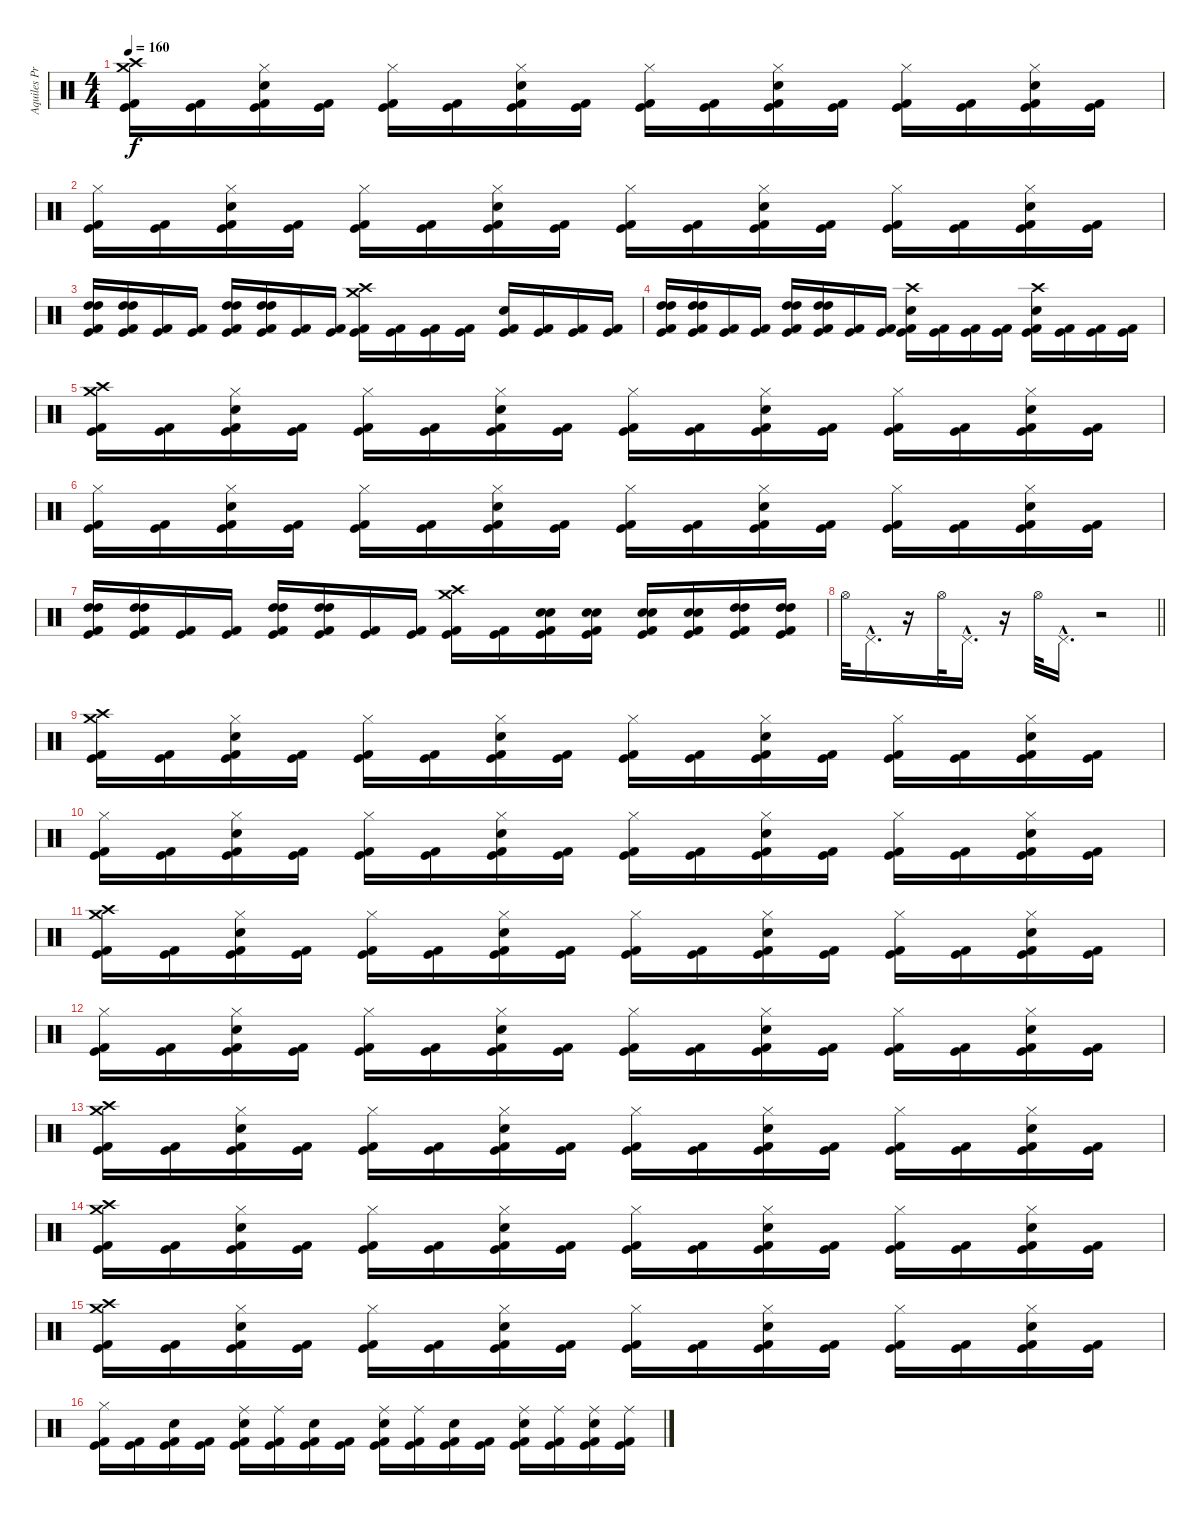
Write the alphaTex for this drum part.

\track ("Aquiles Priester" "Aquiles Pr") {instrument percussion}
\staff {score}
\articulation defaults
\ts (4 4)
\tempo 160
\clef neutral
\ks c
("Crash medium (hit)" "Crash high (hit)" "Kick (hit) 2" "Kick (hit)").16{dy f} ("Kick (hit) 2" "Kick (hit)").16 ("Hi-Hat (closed)" "Electric Snare (hit)" "Kick (hit) 2" "Kick (hit)").16 ("Kick (hit) 2" "Kick (hit)").16 ("Hi-Hat (closed)" "Kick (hit) 2" "Kick (hit)").16 ("Kick (hit) 2" "Kick (hit)").16 ("Hi-Hat (closed)" "Electric Snare (hit)" "Kick (hit) 2" "Kick (hit)").16 ("Kick (hit) 2" "Kick (hit)").16 ("Hi-Hat (closed)" "Kick (hit) 2" "Kick (hit)").16 ("Kick (hit) 2" "Kick (hit)").16 ("Hi-Hat (closed)" "Electric Snare (hit)" "Kick (hit) 2" "Kick (hit)").16 ("Kick (hit) 2" "Kick (hit)").16 ("Hi-Hat (closed)" "Kick (hit) 2" "Kick (hit)").16 ("Kick (hit) 2" "Kick (hit)").16 ("Hi-Hat (closed)" "Electric Snare (hit)" "Kick (hit) 2" "Kick (hit)").16 ("Kick (hit) 2" "Kick (hit)").16 |
("Hi-Hat (closed)" "Kick (hit) 2" "Kick (hit)").16 ("Kick (hit) 2" "Kick (hit)").16 ("Hi-Hat (closed)" "Electric Snare (hit)" "Kick (hit) 2" "Kick (hit)").16 ("Kick (hit) 2" "Kick (hit)").16 ("Hi-Hat (closed)" "Kick (hit) 2" "Kick (hit)").16 ("Kick (hit) 2" "Kick (hit)").16 ("Hi-Hat (closed)" "Electric Snare (hit)" "Kick (hit) 2" "Kick (hit)").16 ("Kick (hit) 2" "Kick (hit)").16 ("Hi-Hat (closed)" "Kick (hit) 2" "Kick (hit)").16 ("Kick (hit) 2" "Kick (hit)").16 ("Hi-Hat (closed)" "Electric Snare (hit)" "Kick (hit) 2" "Kick (hit)").16 ("Kick (hit) 2" "Kick (hit)").16 ("Hi-Hat (closed)" "Kick (hit) 2" "Kick (hit)").16 ("Kick (hit) 2" "Kick (hit)").16 ("Hi-Hat (closed)" "Electric Snare (hit)" "Kick (hit) 2" "Kick (hit)").16 ("Kick (hit) 2" "Kick (hit)").16 |
("High Tom (hit)" "High Tom (hit)" "Kick (hit) 2" "Kick (hit)").16 ("High Tom (hit)" "High Tom (hit)" "Kick (hit) 2" "Kick (hit)").16 ("Kick (hit) 2" "Kick (hit)").16 ("Kick (hit) 2" "Kick (hit)").16 ("High Tom (hit)" "High Tom (hit)" "Kick (hit) 2" "Kick (hit)").16 ("High Tom (hit)" "High Tom (hit)" "Kick (hit) 2" "Kick (hit)").16 ("Kick (hit) 2" "Kick (hit)").16 ("Kick (hit) 2" "Kick (hit)").16 ("Crash medium (hit)" "Crash high (hit)" "Kick (hit) 2" "Kick (hit)").16 ("Kick (hit) 2" "Kick (hit)").16 ("Kick (hit) 2" "Kick (hit)").16 ("Kick (hit) 2" "Kick (hit)").16 ("Electric Snare (hit)" "Kick (hit) 2" "Kick (hit)").16 ("Kick (hit) 2" "Kick (hit)").16 ("Kick (hit) 2" "Kick (hit)").16 ("Kick (hit) 2" "Kick (hit)").16 |
("High Tom (hit)" "High Tom (hit)" "Kick (hit) 2" "Kick (hit)").16 ("High Tom (hit)" "High Tom (hit)" "Kick (hit) 2" "Kick (hit)").16 ("Kick (hit) 2" "Kick (hit)").16 ("Kick (hit) 2" "Kick (hit)").16 ("High Tom (hit)" "High Tom (hit)" "Kick (hit) 2" "Kick (hit)").16 ("High Tom (hit)" "High Tom (hit)" "Kick (hit) 2" "Kick (hit)").16 ("Kick (hit) 2" "Kick (hit)").16 ("Kick (hit) 2" "Kick (hit)").16 ("Electric Snare (hit)" "Crash high (hit)" "Kick (hit) 2" "Kick (hit)").16 ("Kick (hit) 2" "Kick (hit)").16 ("Kick (hit) 2" "Kick (hit)").16 ("Kick (hit) 2" "Kick (hit)").16 ("Crash high (hit)" "Electric Snare (hit)" "Kick (hit) 2" "Kick (hit)").16 ("Kick (hit) 2" "Kick (hit)").16 ("Kick (hit) 2" "Kick (hit)").16 ("Kick (hit) 2" "Kick (hit)").16 |
("Crash medium (hit)" "Crash high (hit)" "Kick (hit) 2" "Kick (hit)").16 ("Kick (hit) 2" "Kick (hit)").16 ("Hi-Hat (closed)" "Electric Snare (hit)" "Kick (hit) 2" "Kick (hit)").16 ("Kick (hit) 2" "Kick (hit)").16 ("Hi-Hat (closed)" "Kick (hit) 2" "Kick (hit)").16 ("Kick (hit) 2" "Kick (hit)").16 ("Hi-Hat (closed)" "Electric Snare (hit)" "Kick (hit) 2" "Kick (hit)").16 ("Kick (hit) 2" "Kick (hit)").16 ("Hi-Hat (closed)" "Kick (hit) 2" "Kick (hit)").16 ("Kick (hit) 2" "Kick (hit)").16 ("Hi-Hat (closed)" "Electric Snare (hit)" "Kick (hit) 2" "Kick (hit)").16 ("Kick (hit) 2" "Kick (hit)").16 ("Hi-Hat (closed)" "Kick (hit) 2" "Kick (hit)").16 ("Kick (hit) 2" "Kick (hit)").16 ("Hi-Hat (closed)" "Electric Snare (hit)" "Kick (hit) 2" "Kick (hit)").16 ("Kick (hit) 2" "Kick (hit)").16 |
("Hi-Hat (closed)" "Kick (hit) 2" "Kick (hit)").16 ("Kick (hit) 2" "Kick (hit)").16 ("Hi-Hat (closed)" "Electric Snare (hit)" "Kick (hit) 2" "Kick (hit)").16 ("Kick (hit) 2" "Kick (hit)").16 ("Hi-Hat (closed)" "Kick (hit) 2" "Kick (hit)").16 ("Kick (hit) 2" "Kick (hit)").16 ("Hi-Hat (closed)" "Electric Snare (hit)" "Kick (hit) 2" "Kick (hit)").16 ("Kick (hit) 2" "Kick (hit)").16 ("Hi-Hat (closed)" "Kick (hit) 2" "Kick (hit)").16 ("Kick (hit) 2" "Kick (hit)").16 ("Hi-Hat (closed)" "Electric Snare (hit)" "Kick (hit) 2" "Kick (hit)").16 ("Kick (hit) 2" "Kick (hit)").16 ("Hi-Hat (closed)" "Kick (hit) 2" "Kick (hit)").16 ("Kick (hit) 2" "Kick (hit)").16 ("Hi-Hat (closed)" "Electric Snare (hit)" "Kick (hit) 2" "Kick (hit)").16 ("Kick (hit) 2" "Kick (hit)").16 |
("High Tom (hit)" "High Tom (hit)" "Kick (hit) 2" "Kick (hit)").16 ("High Tom (hit)" "High Tom (hit)" "Kick (hit) 2" "Kick (hit)").16 ("Kick (hit) 2" "Kick (hit)").16 ("Kick (hit) 2" "Kick (hit)").16 ("High Tom (hit)" "High Tom (hit)" "Kick (hit) 2" "Kick (hit)").16 ("High Tom (hit)" "High Tom (hit)" "Kick (hit) 2" "Kick (hit)").16 ("Kick (hit) 2" "Kick (hit)").16 ("Kick (hit) 2" "Kick (hit)").16 ("Crash medium (hit)" "Crash high (hit)" "Kick (hit) 2" "Kick (hit)").16 ("Kick (hit) 2" "Kick (hit)").16 ("Snare (hit) 2" "Electric Snare (hit)" "Kick (hit) 2" "Kick (hit)").16 ("Snare (hit) 2" "Electric Snare (hit)" "Kick (hit) 2" "Kick (hit)").16 ("Snare (hit) 2" "Electric Snare (hit)" "Kick (hit) 2" "Kick (hit)").16 ("Snare (hit) 2" "Electric Snare (hit)" "Kick (hit) 2" "Kick (hit)").16 ("High Tom (hit)" "High Tom (hit)" "Kick (hit) 2" "Kick (hit)").16 ("High Tom (hit)" "High Tom (hit)" "Kick (hit) 2" "Kick (hit)").16 |
\barLineRight lightlight "Hi-Hat (open)".32 "Pedal Hi-Hat (hit)"{hac}.16{d}
r.16 "Hi-Hat (open)".32 "Pedal Hi-Hat (hit)"{hac}.16{d} r.16 "Hi-Hat (open)".32 "Pedal Hi-Hat (hit)"{hac}.16{d} r.2 |
("Crash medium (hit)" "Crash high (hit)" "Kick (hit) 2" "Kick (hit)").16 ("Kick (hit) 2" "Kick (hit)").16 ("Hi-Hat (closed)" "Electric Snare (hit)" "Kick (hit) 2" "Kick (hit)").16 ("Kick (hit) 2" "Kick (hit)").16 ("Hi-Hat (closed)" "Kick (hit) 2" "Kick (hit)").16 ("Kick (hit) 2" "Kick (hit)").16 ("Hi-Hat (closed)" "Electric Snare (hit)" "Kick (hit) 2" "Kick (hit)").16 ("Kick (hit) 2" "Kick (hit)").16 ("Hi-Hat (closed)" "Kick (hit) 2" "Kick (hit)").16 ("Kick (hit) 2" "Kick (hit)").16 ("Hi-Hat (closed)" "Electric Snare (hit)" "Kick (hit) 2" "Kick (hit)").16 ("Kick (hit) 2" "Kick (hit)").16 ("Hi-Hat (closed)" "Kick (hit) 2" "Kick (hit)").16 ("Kick (hit) 2" "Kick (hit)").16 ("Hi-Hat (closed)" "Electric Snare (hit)" "Kick (hit) 2" "Kick (hit)").16 ("Kick (hit) 2" "Kick (hit)").16 |
("Hi-Hat (closed)" "Kick (hit) 2" "Kick (hit)").16 ("Kick (hit) 2" "Kick (hit)").16 ("Hi-Hat (closed)" "Electric Snare (hit)" "Kick (hit) 2" "Kick (hit)").16 ("Kick (hit) 2" "Kick (hit)").16 ("Hi-Hat (closed)" "Kick (hit) 2" "Kick (hit)").16 ("Kick (hit) 2" "Kick (hit)").16 ("Hi-Hat (closed)" "Electric Snare (hit)" "Kick (hit) 2" "Kick (hit)").16 ("Kick (hit) 2" "Kick (hit)").16 ("Hi-Hat (closed)" "Kick (hit) 2" "Kick (hit)").16 ("Kick (hit) 2" "Kick (hit)").16 ("Hi-Hat (closed)" "Electric Snare (hit)" "Kick (hit) 2" "Kick (hit)").16 ("Kick (hit) 2" "Kick (hit)").16 ("Hi-Hat (closed)" "Kick (hit) 2" "Kick (hit)").16 ("Kick (hit) 2" "Kick (hit)").16 ("Hi-Hat (closed)" "Electric Snare (hit)" "Kick (hit) 2" "Kick (hit)").16 ("Kick (hit) 2" "Kick (hit)").16 |
("Crash medium (hit)" "Crash high (hit)" "Kick (hit) 2" "Kick (hit)").16 ("Kick (hit) 2" "Kick (hit)").16 ("Hi-Hat (closed)" "Electric Snare (hit)" "Kick (hit) 2" "Kick (hit)").16 ("Kick (hit) 2" "Kick (hit)").16 ("Hi-Hat (closed)" "Kick (hit) 2" "Kick (hit)").16 ("Kick (hit) 2" "Kick (hit)").16 ("Hi-Hat (closed)" "Electric Snare (hit)" "Kick (hit) 2" "Kick (hit)").16 ("Kick (hit) 2" "Kick (hit)").16 ("Hi-Hat (closed)" "Kick (hit) 2" "Kick (hit)").16 ("Kick (hit) 2" "Kick (hit)").16 ("Hi-Hat (closed)" "Electric Snare (hit)" "Kick (hit) 2" "Kick (hit)").16 ("Kick (hit) 2" "Kick (hit)").16 ("Hi-Hat (closed)" "Kick (hit) 2" "Kick (hit)").16 ("Kick (hit) 2" "Kick (hit)").16 ("Hi-Hat (closed)" "Electric Snare (hit)" "Kick (hit) 2" "Kick (hit)").16 ("Kick (hit) 2" "Kick (hit)").16 |
("Hi-Hat (closed)" "Kick (hit) 2" "Kick (hit)").16 ("Kick (hit) 2" "Kick (hit)").16 ("Hi-Hat (closed)" "Electric Snare (hit)" "Kick (hit) 2" "Kick (hit)").16 ("Kick (hit) 2" "Kick (hit)").16 ("Hi-Hat (closed)" "Kick (hit) 2" "Kick (hit)").16 ("Kick (hit) 2" "Kick (hit)").16 ("Hi-Hat (closed)" "Electric Snare (hit)" "Kick (hit) 2" "Kick (hit)").16 ("Kick (hit) 2" "Kick (hit)").16 ("Hi-Hat (closed)" "Kick (hit) 2" "Kick (hit)").16 ("Kick (hit) 2" "Kick (hit)").16 ("Hi-Hat (closed)" "Electric Snare (hit)" "Kick (hit) 2" "Kick (hit)").16 ("Kick (hit) 2" "Kick (hit)").16 ("Hi-Hat (closed)" "Kick (hit) 2" "Kick (hit)").16 ("Kick (hit) 2" "Kick (hit)").16 ("Hi-Hat (closed)" "Electric Snare (hit)" "Kick (hit) 2" "Kick (hit)").16 ("Kick (hit) 2" "Kick (hit)").16 |
("Crash medium (hit)" "Crash high (hit)" "Kick (hit) 2" "Kick (hit)").16 ("Kick (hit) 2" "Kick (hit)").16 ("Hi-Hat (closed)" "Electric Snare (hit)" "Kick (hit) 2" "Kick (hit)").16 ("Kick (hit) 2" "Kick (hit)").16 ("Hi-Hat (closed)" "Kick (hit) 2" "Kick (hit)").16 ("Kick (hit) 2" "Kick (hit)").16 ("Hi-Hat (closed)" "Electric Snare (hit)" "Kick (hit) 2" "Kick (hit)").16 ("Kick (hit) 2" "Kick (hit)").16 ("Hi-Hat (closed)" "Kick (hit) 2" "Kick (hit)").16 ("Kick (hit) 2" "Kick (hit)").16 ("Hi-Hat (closed)" "Electric Snare (hit)" "Kick (hit) 2" "Kick (hit)").16 ("Kick (hit) 2" "Kick (hit)").16 ("Hi-Hat (closed)" "Kick (hit) 2" "Kick (hit)").16 ("Kick (hit) 2" "Kick (hit)").16 ("Hi-Hat (closed)" "Electric Snare (hit)" "Kick (hit) 2" "Kick (hit)").16 ("Kick (hit) 2" "Kick (hit)").16 |
("Crash medium (hit)" "Crash high (hit)" "Kick (hit) 2" "Kick (hit)").16 ("Kick (hit) 2" "Kick (hit)").16 ("Hi-Hat (closed)" "Electric Snare (hit)" "Kick (hit) 2" "Kick (hit)").16 ("Kick (hit) 2" "Kick (hit)").16 ("Hi-Hat (closed)" "Kick (hit) 2" "Kick (hit)").16 ("Kick (hit) 2" "Kick (hit)").16 ("Hi-Hat (closed)" "Electric Snare (hit)" "Kick (hit) 2" "Kick (hit)").16 ("Kick (hit) 2" "Kick (hit)").16 ("Hi-Hat (closed)" "Kick (hit) 2" "Kick (hit)").16 ("Kick (hit) 2" "Kick (hit)").16 ("Hi-Hat (closed)" "Electric Snare (hit)" "Kick (hit) 2" "Kick (hit)").16 ("Kick (hit) 2" "Kick (hit)").16 ("Hi-Hat (closed)" "Kick (hit) 2" "Kick (hit)").16 ("Kick (hit) 2" "Kick (hit)").16 ("Hi-Hat (closed)" "Electric Snare (hit)" "Kick (hit) 2" "Kick (hit)").16 ("Kick (hit) 2" "Kick (hit)").16 |
("Crash medium (hit)" "Crash high (hit)" "Kick (hit) 2" "Kick (hit)").16 ("Kick (hit) 2" "Kick (hit)").16 ("Hi-Hat (closed)" "Electric Snare (hit)" "Kick (hit) 2" "Kick (hit)").16 ("Kick (hit) 2" "Kick (hit)").16 ("Hi-Hat (closed)" "Kick (hit) 2" "Kick (hit)").16 ("Kick (hit) 2" "Kick (hit)").16 ("Hi-Hat (closed)" "Electric Snare (hit)" "Kick (hit) 2" "Kick (hit)").16 ("Kick (hit) 2" "Kick (hit)").16 ("Hi-Hat (closed)" "Kick (hit) 2" "Kick (hit)").16 ("Kick (hit) 2" "Kick (hit)").16 ("Hi-Hat (closed)" "Electric Snare (hit)" "Kick (hit) 2" "Kick (hit)").16 ("Kick (hit) 2" "Kick (hit)").16 ("Hi-Hat (closed)" "Kick (hit) 2" "Kick (hit)").16 ("Kick (hit) 2" "Kick (hit)").16 ("Hi-Hat (closed)" "Electric Snare (hit)" "Kick (hit) 2" "Kick (hit)").16 ("Kick (hit) 2" "Kick (hit)").16 |
("Hi-Hat (closed)" "Kick (hit) 2" "Kick (hit)").16 ("Kick (hit) 2" "Kick (hit)").16 ("Electric Snare (hit)" "Kick (hit) 2" "Kick (hit)").16 ("Kick (hit) 2" "Kick (hit)").16 ("Ride (middle)" "Electric Snare (hit)" "Kick (hit) 2" "Kick (hit)").16 ("Ride (middle)" "Kick (hit) 2" "Kick (hit)").16 ("Electric Snare (hit)" "Kick (hit) 2" "Kick (hit)").16 ("Kick (hit) 2" "Kick (hit)").16 ("Ride (middle)" "Electric Snare (hit)" "Kick (hit) 2" "Kick (hit)").16 ("Ride (middle)" "Kick (hit) 2" "Kick (hit)").16 ("Electric Snare (hit)" "Kick (hit) 2" "Kick (hit)").16 ("Kick (hit) 2" "Kick (hit)").16 ("Ride (middle)" "Electric Snare (hit)" "Kick (hit) 2" "Kick (hit)").16 ("Ride (middle)" "Kick (hit) 2" "Kick (hit)").16 ("Ride (middle)" "Electric Snare (hit)" "Kick (hit) 2" "Kick (hit)").16 ("Ride (middle)" "Kick (hit) 2" "Kick (hit)").16
